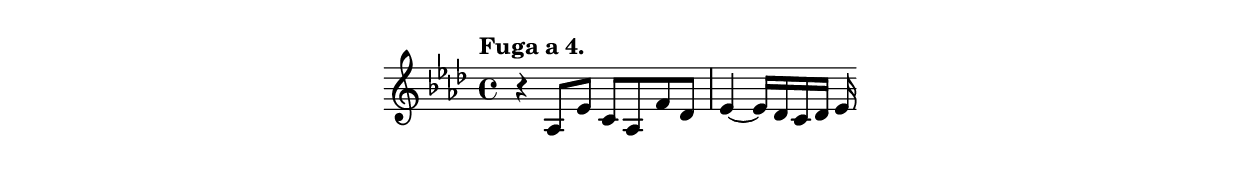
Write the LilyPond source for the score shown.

\include "indice.ily"
\version "2.15.33"
\new Staff \relative f {
  \time 4/4
  \clef treble
  \key aes \major
  \tempo "Fuga a 4."
  r4 aes8 es' c aes f' des
  es4~ es16 des c des es %Corchete suelto recto
}